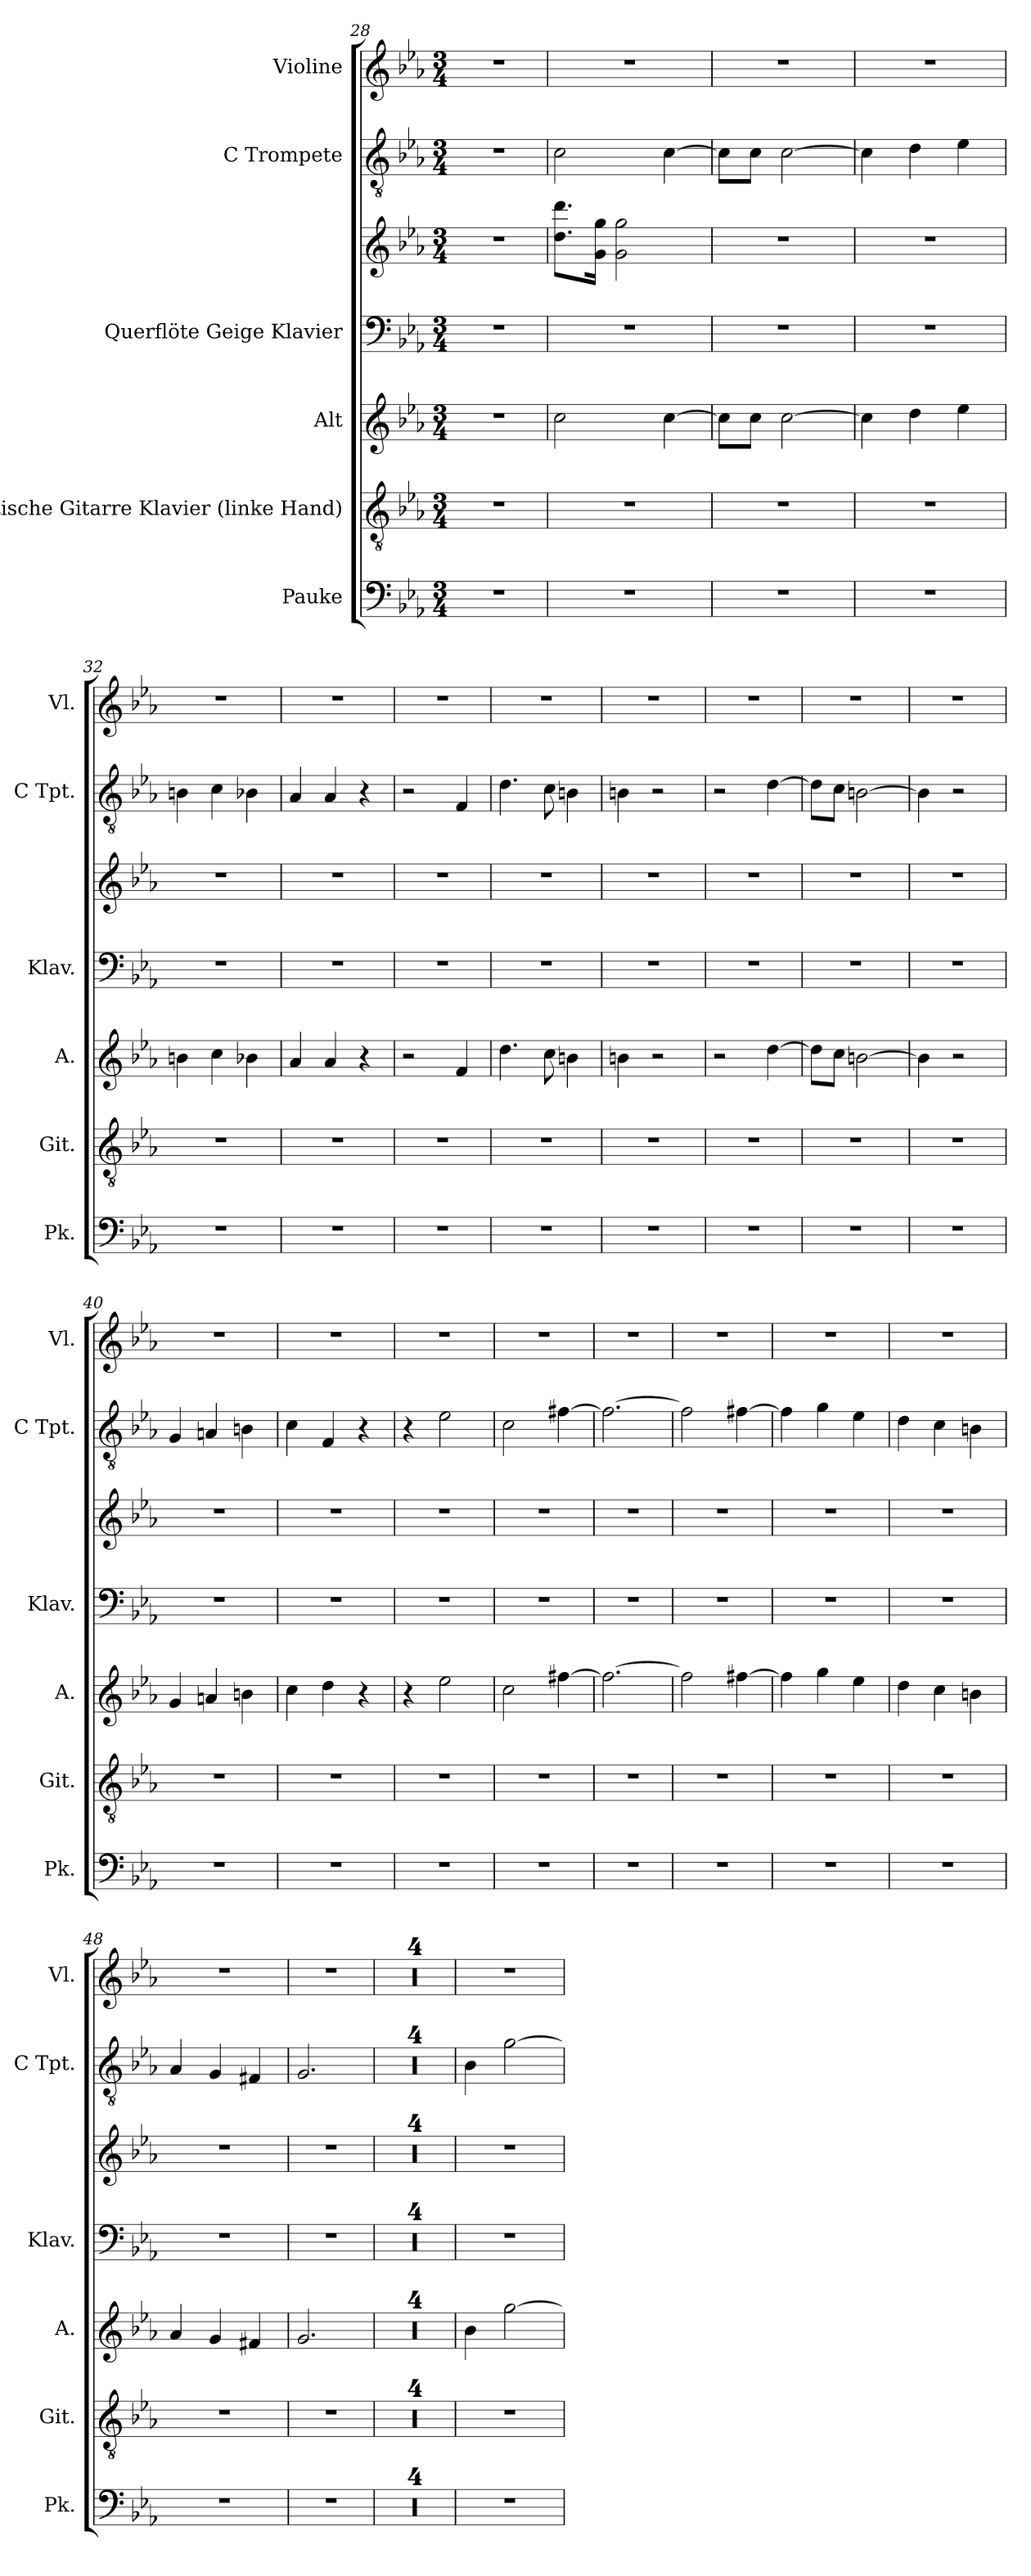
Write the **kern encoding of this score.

**kern	**kern	**kern	**kern	**kern	**kern	**kern
*part6	*part5	*part4	*part3	*part3	*part2	*part1
*staff7	*staff6	*staff5	*staff4	*staff3	*staff2	*staff1
*I"Pauke	*I"Akustische Gitarre Klavier (linke Hand)	*I"Alt	*I"Querflöte Geige Klavier	*	*I"C Trompete	*I"Violine
*I'Pk.	*I'Git.	*I'A.	*I'Klav.	*	*I'C Tpt.	*I'Vl.
*clefF4	*clefGv2	*clefG2	*clefF4	*clefG2	*clefGv2	*clefG2
*k[b-e-a-]	*k[b-e-a-]	*k[b-e-a-]	*k[b-e-a-]	*k[b-e-a-]	*k[b-e-a-]	*k[b-e-a-]
*M3/4	*M3/4	*M3/4	*M3/4	*M3/4	*M3/4	*M3/4
=28	=28	=28	=28	=28	=28	=28
2.r	2.r	2.r	2.r	2.r	2.r	2.r
=29	=29	=29	=29	=29	=29	=29
2.r	2.r	2cc\	2.r	8.dd\ 8.ddd\L	2c\	2.r
.	.	.	.	16g\ 16gg\Jk	.	.
.	.	.	.	2g\ 2gg\	.	.
.	.	[4cc\	.	.	[4c\	.
=30	=30	=30	=30	=30	=30	=30
2.r	2.r	8cc\L]	2.r	2.r	8c\L]	2.r
.	.	8cc\J	.	.	8c\J	.
.	.	[2cc\	.	.	[2c\	.
=31	=31	=31	=31	=31	=31	=31
2.r	2.r	4cc\]	2.r	2.r	4c\]	2.r
.	.	4dd\	.	.	4d\	.
.	.	4ee-\	.	.	4e-\	.
!!LO:PB:g=z
=32	=32	=32	=32	=32	=32	=32
2.r	2.r	4bn\	2.r	2.r	4Bn\	2.r
.	.	4cc\	.	.	4c\	.
.	.	4b-X\	.	.	4B-X\	.
=33	=33	=33	=33	=33	=33	=33
2.r	2.r	4a-/	2.r	2.r	4A-/	2.r
.	.	4a-/	.	.	4A-/	.
.	.	4r	.	.	4r	.
=34	=34	=34	=34	=34	=34	=34
2.r	2.r	2r	2.r	2.r	2r	2.r
.	.	4f/	.	.	4F/	.
=35	=35	=35	=35	=35	=35	=35
2.r	2.r	4.dd\	2.r	2.r	4.d\	2.r
.	.	8cc\	.	.	8c\	.
.	.	4bn\	.	.	4Bn\	.
=36	=36	=36	=36	=36	=36	=36
2.r	2.r	4bn\	2.r	2.r	4Bn\	2.r
.	.	2r	.	.	2r	.
=37	=37	=37	=37	=37	=37	=37
2.r	2.r	2r	2.r	2.r	2r	2.r
.	.	[4dd\	.	.	[4d\	.
=38	=38	=38	=38	=38	=38	=38
2.r	2.r	8dd\L]	2.r	2.r	8d\L]	2.r
.	.	8cc\J	.	.	8c\J	.
.	.	[2bn\	.	.	[2Bn\	.
=39	=39	=39	=39	=39	=39	=39
2.r	2.r	4b\]	2.r	2.r	4B\]	2.r
.	.	2r	.	.	2r	.
=40	=40	=40	=40	=40	=40	=40
2.r	2.r	4g/	2.r	2.r	4G/	2.r
.	.	4an/	.	.	4An/	.
.	.	4bn\	.	.	4Bn\	.
!!LO:LB:g=z
=41	=41	=41	=41	=41	=41	=41
2.r	2.r	4cc\	2.r	2.r	4c\	2.r
.	.	4dd\	.	.	4F/	.
.	.	4r	.	.	4r	.
=42	=42	=42	=42	=42	=42	=42
2.r	2.r	4r	2.r	2.r	4r	2.r
.	.	2ee-\	.	.	2e-\	.
=43	=43	=43	=43	=43	=43	=43
2.r	2.r	2cc\	2.r	2.r	2c\	2.r
.	.	[4ff#X\	.	.	[4f#X\	.
=44	=44	=44	=44	=44	=44	=44
2.r	2.r	2.ff#\_	2.r	2.r	2.f#\_	2.r
=45	=45	=45	=45	=45	=45	=45
2.r	2.r	2ff#\]	2.r	2.r	2f#\]	2.r
.	.	[4ff#X\	.	.	[4f#X\	.
=46	=46	=46	=46	=46	=46	=46
2.r	2.r	4ff#\]	2.r	2.r	4f#\]	2.r
.	.	4gg\	.	.	4g\	.
.	.	4ee-\	.	.	4e-\	.
=47	=47	=47	=47	=47	=47	=47
2.r	2.r	4dd\	2.r	2.r	4d\	2.r
.	.	4cc\	.	.	4c\	.
.	.	4bn\	.	.	4Bn\	.
=48	=48	=48	=48	=48	=48	=48
2.r	2.r	4a-/	2.r	2.r	4A-/	2.r
.	.	4g/	.	.	4G/	.
.	.	4f#X/	.	.	4F#X/	.
=49	=49	=49	=49	=49	=49	=49
2.r	2.r	2.g/	2.r	2.r	2.G/	2.r
=50	=50	=50	=50	=50	=50	=50
2.r	2.r	2.r	2.r	2.r	2.r	2.r
=51	=51	=51	=51	=51	=51	=51
2.r	2.r	2.r	2.r	2.r	2.r	2.r
=52	=52	=52	=52	=52	=52	=52
2.r	2.r	2.r	2.r	2.r	2.r	2.r
=53	=53	=53	=53	=53	=53	=53
2.r	2.r	2.r	2.r	2.r	2.r	2.r
=54	=54	=54	=54	=54	=54	=54
2.r	2.r	4b-\	2.r	2.r	4B-\	2.r
.	.	[2gg\	.	.	[2g\	.
=	=	=	=	=	=	=
*-	*-	*-	*-	*-	*-	*-
